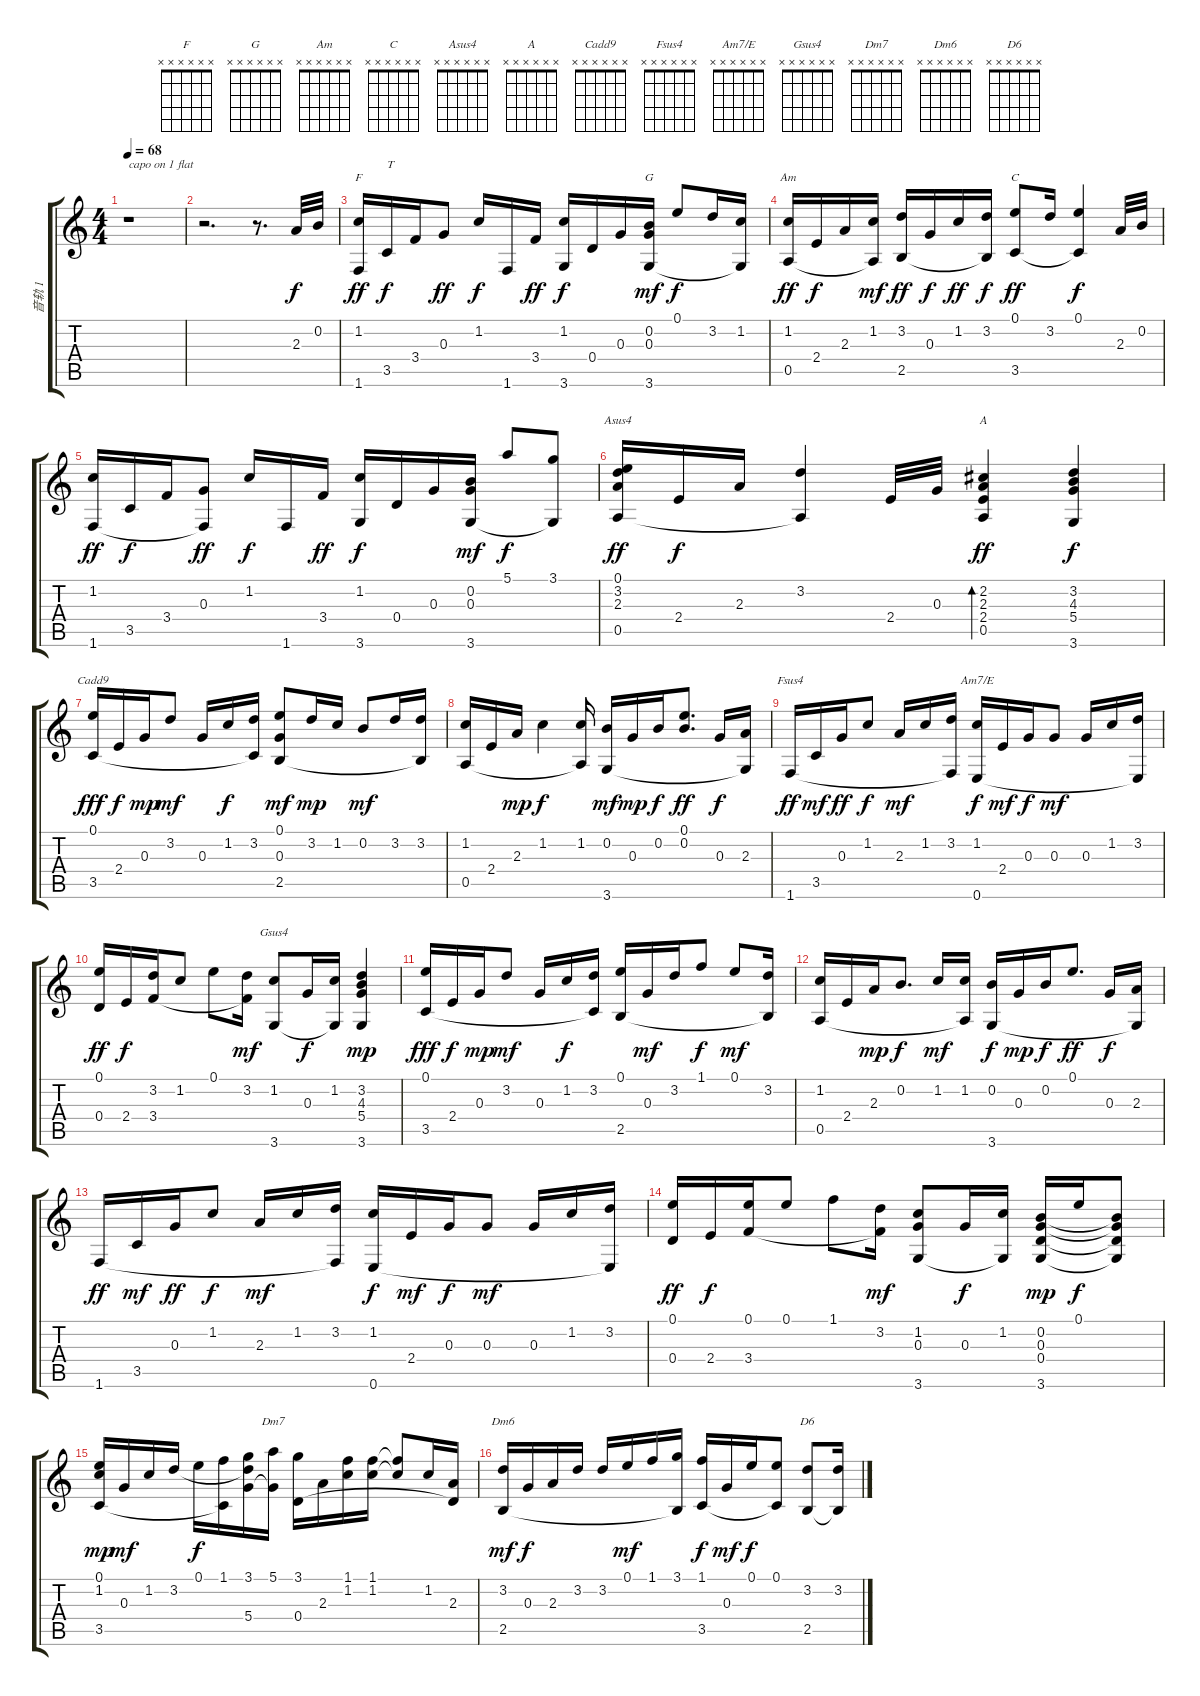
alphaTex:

\track ("音轨 1" "音轨 1") {instrument acousticguitarsteel}
\staff {score tabs}
\tuning (E4 B3 G3 D3 A2 E2) {hide}
\chord ("F" x x x x x x)
\chord ("G" x x x x x x)
\chord ("Am" x x x x x x)
\chord ("C" x x x x x x)
\chord ("Asus4" x x x x x x)
\chord ("A" x x x x x x)
\chord ("Cadd9" x x x x x x)
\chord ("Fsus4" x x x x x x)
\chord ("Am7/E" x x x x x x)
\chord ("Gsus4" x x x x x x)
\chord ("Dm7" x x x x x x)
\chord ("Dm6" x x x x x x)
\chord ("D6" x x x x x x)
\ts (4 4)
\tempo 68
\clef g2
\ks c
r.1{txt "capo on 1 flat" dy f instrument acousticguitarsteel} |
r.2{d} r.8{d} 2.3.32 0.2.32 |
(1.2 1.6).16{ch "F" dy ff} 3.5.16{txt "T" dy f} 3.4.16 0.3.8{dy ff} 1.2.16{dy f} 1.6.16 3.4.16{dy ff} (1.2 3.6).16{dy f} 0.4.16 0.3.16 (0.2 0.3 3.6).16{ch "G" dy mf} 0.1.8{dy f} 3.2.16 (1.2 3.6{t}).16 |
(1.2 0.5).16{ch "Am" dy ff} 2.4.16{dy f} 2.3.16 (1.2 0.5{t}).16{dy mf} (3.2 2.5).16{dy ff} 0.3.16{dy f} 1.2.16{dy ff} (3.2 2.5{t}).16{dy f} (0.1 3.5).8{ch "C" dy ff} 3.2.16 (0.1 3.5{t}).4{dy f} 2.3.32 0.2.32 |
(1.2 1.6).16{dy ff} 3.5.16{dy f} 3.4.16 (0.3 1.6{t}).8{dy ff} 1.2.16{dy f} 1.6.16 3.4.16{dy ff} (1.2 3.6).16{dy f} 0.4.16 0.3.16 (0.2 0.3 3.6).16{dy mf} 5.1.8{dy f} (3.1 3.6{t}).8 |
(0.1 3.2 2.3 0.5).16{ch "Asus4" dy ff} 2.4.16{dy f} 2.3.16 (3.2 0.5{t}).4 2.4.32 0.3.32 (2.2 2.3 2.4 0.5).4{bd 30 ch "A" dy ff} (3.2 4.3 5.4 3.6).4{dy f} |
(0.1 3.5).16{ch "Cadd9" dy fff} 2.4.16{dy f} 0.3.16{dy mp} 3.2.8{dy mf} 0.3.16 1.2.16{dy f} (3.2 3.5{t}).16 (0.1 0.3 2.5).8{dy mf} 3.2.16{dy mp} 1.2.16 0.2.8{dy mf} 3.2.16 (3.2 2.5{t}).16 |
(1.2 0.5).16 2.4.16 2.3.16{dy mp} 1.2.4{dy f} (1.2 0.5{t}).16 (0.2 3.6).16{dy mf} 0.3.16{dy mp} 0.2.16{dy f} (0.1 0.2).8{d dy ff} 0.3.16{dy f} (2.3 3.6{t}).16 |
1.6.16{ch "Fsus4" dy ff} 3.5.16{dy mf} 0.3.16{dy ff} 1.2.8{dy f} 2.3.16{dy mf} 1.2.16 (3.2 1.6{t}).16 (1.2 0.6).16{ch "Am7/E" dy f} 2.4.16{dy mf} 0.3.16{dy f} 0.3.8{dy mf} 0.3.16 1.2.16 (3.2 0.6{t}).16 |
(0.1 0.4).16{dy ff} 2.4.16{dy f} (3.2 3.4).16 1.2.8 0.1.8 (3.2 3.4{t}).16{dy mf} (1.2 3.6).8{ch "Gsus4"} 0.3.16{dy f} (1.2 3.6{t}).16 (3.2 4.3 5.4 3.6).4{dy mp} |
(0.1 3.5).16{dy fff} 2.4.16{dy f} 0.3.16{dy mp} 3.2.8{dy mf} 0.3.16 1.2.16{dy f} (3.2 3.5{t}).16 (0.1 2.5).16 0.3.16{dy mf} 3.2.16 1.1.8{dy f} 0.1.8{dy mf} (3.2 2.5{t}).16 |
(1.2 0.5).16 2.4.16 2.3.16{dy mp} 0.2.8{d dy f} 1.2.16{dy mf} (1.2 0.5{t}).16 (0.2 3.6).16{dy f} 0.3.16{dy mp} 0.2.16{dy f} 0.1.8{d dy ff} 0.3.16{dy f} (2.3 3.6{t}).16 |
1.6.16{dy ff} 3.5.16{dy mf} 0.3.16{dy ff} 1.2.8{dy f} 2.3.16{dy mf} 1.2.16 (3.2 1.6{t}).16 (1.2 0.6).16{dy f} 2.4.16{dy mf} 0.3.16{dy f} 0.3.8{dy mf} 0.3.16 1.2.16 (3.2 0.6{t}).16 |
(0.1 0.4).16{dy ff} 2.4.16{dy f} (0.1 3.4).16 0.1.8 1.1.8 (3.2 3.4{t}).16{dy mf} (1.2 0.3 3.6).8 0.3.16{dy f} (1.2 3.6{t}).16 (0.2 0.3 0.4 3.6).16{dy mp instrument acousticguitarsteel} 0.1.16{dy f} (0.2{t} 0.3{t} 0.4{t} 3.6{t}).8 |
(0.1 1.2 3.5).16{dy mp} 0.3.16{dy mf} 1.2.16 3.2.16 0.1.16{dy f} (1.1 3.5{t}).16 (3.1 3.2{t} 5.4).16 (5.1 5.4{t}).16{ch "Dm7"} (3.1 0.4).16 2.3.16 (1.1 1.2).16 (1.1 1.2).16 (1.1{t} 1.2{t}).8 1.2.16 (2.3 0.4{t}).16 |
(3.2 2.5).16{ch "Dm6" dy mf} 0.3.16{dy f} 2.3.16 3.2.16 3.2.16 0.1.16{dy mf} 1.1.16 (3.1 2.5{t}).16 (1.1 3.5).16{dy f} 0.3.16{dy mf} 0.1.16{dy f} (0.1 3.5{t}).8 (3.2 2.5).8{ch "D6"} (3.2 2.5{t}).16
